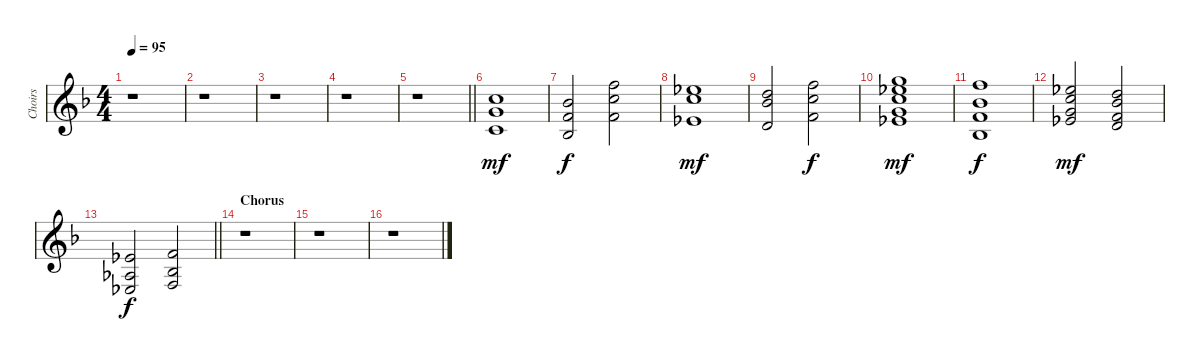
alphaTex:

\track ("Choirs" "Choirs") {instrument choiraahs}
\staff {score}
\tuning (E4 B3 G3 E3 A2 E2) {hide}
\ts (4 4)
\tempo 95
\clef g2
\ks f
r.1{dy mf} |
r.1 |
r.1 |
r.1 |
\barLineRight lightlight
r.1 |
(8.1 8.2 8.4).1 |
(6.1 6.2 6.4).2{dy f} (13.1 13.2 13.4).2 |
(11.1 13.2 11.4).1{dy mf} |
(10.1 11.2 10.4).2 (13.1 13.2 13.4).2{dy f} |
(15.1 16.2 17.3 15.4 18.5).1{dy mf} |
(13.1 15.3 13.4 13.5).1{dy f} |
(11.1 13.2 12.3 11.4).2{dy mf} (10.1 11.2 10.3 10.4).2 |
\barLineRight lightlight
(11.4 11.5 11.6).2{dy f} (13.4 13.5 13.6).2 |
\section ("" "Chorus")
r.1 |
r.1 |
r.1
